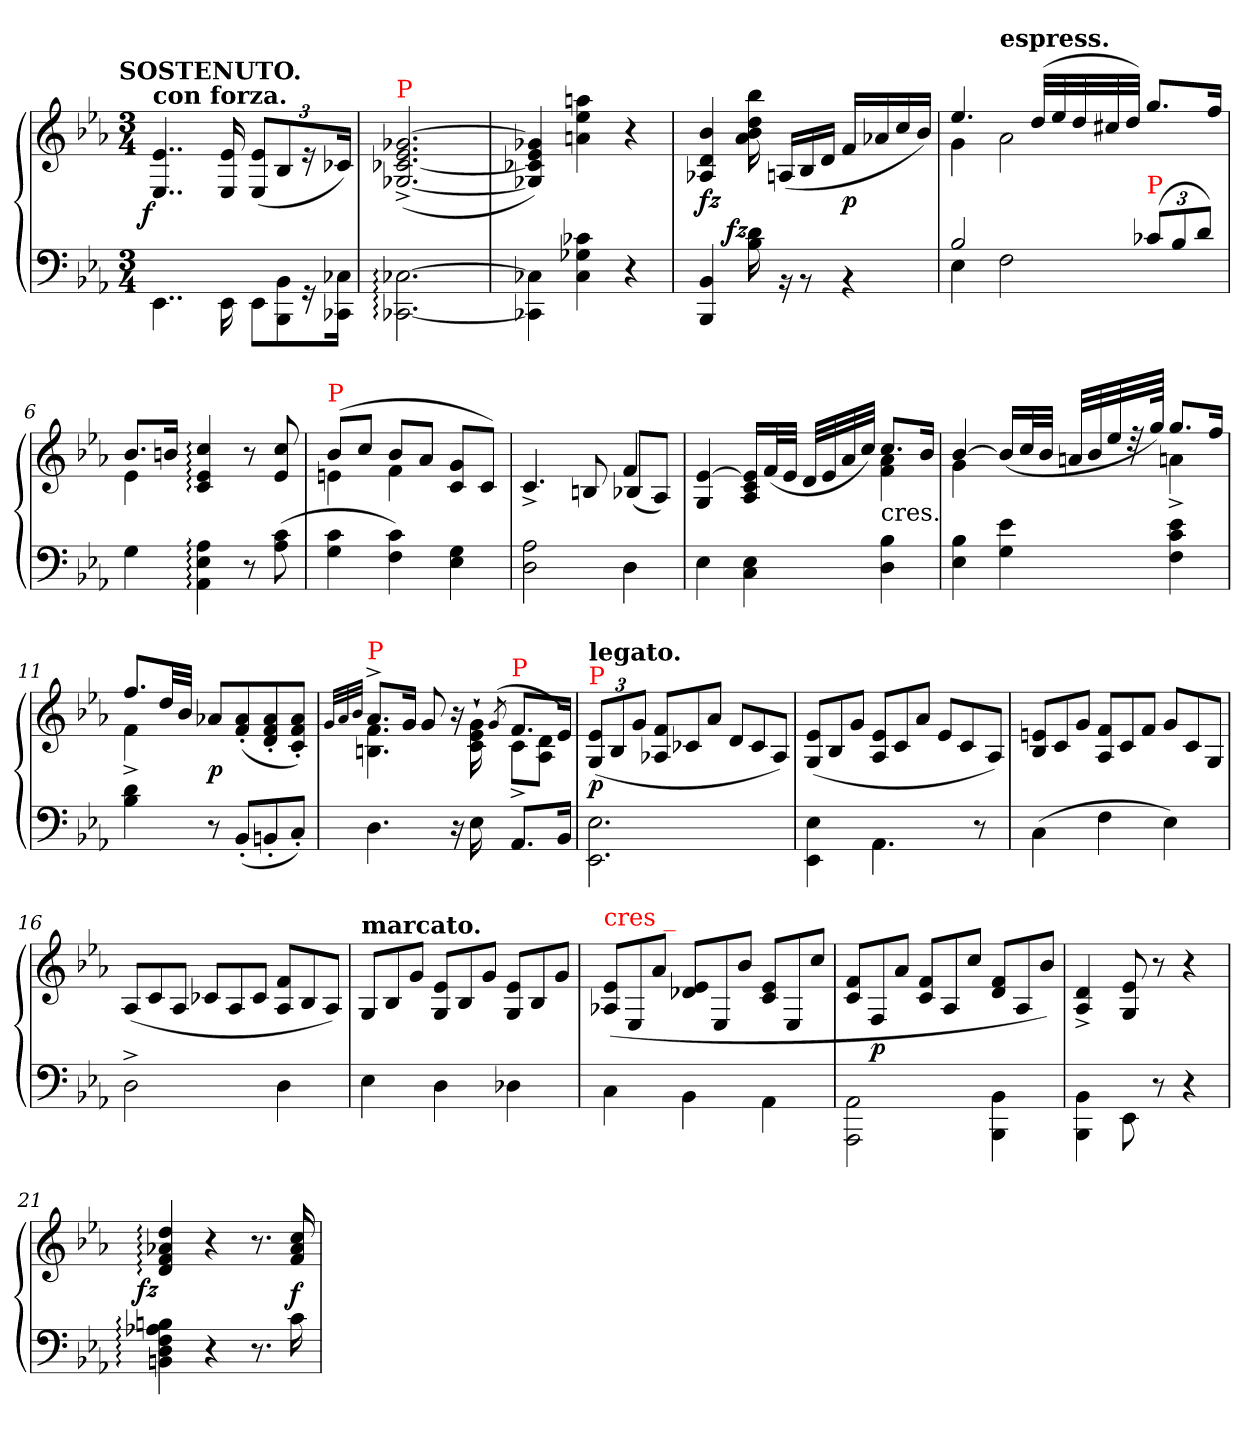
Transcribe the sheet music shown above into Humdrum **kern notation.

**kern	**kern	**dynam
*part1	*part1	*part1
*staff2	*staff1	*staff1/2
*clefF4	*clefG2	*
*k[b-e-a-]	*k[b-e-a-]	*
*c:	*c:	*
!!LO:TX:omd:t=SOSTENUTO.
*M3/4	*M3/4	*
=1	=1	=1
!	!LO:TX:a:B:t=con forza.	!
!	!	!LO:DY:rj
4..EE-\	4..e-/ 4..E-/	f
16EE-\	16e-/ 16E-/	.
*Xtuplet	*Xbrackettup	*
12EE-\L	(>12e-/ 12E-/L	.
12BB-\ 12BBB-\	12B-/	.
24rGG	24re	.
24C-X\ 24CC-X\Jk	24c-XJk)	.
=2	=2	=2
!	!LO:TX:a:color=red:t=P	!
[2.C-X:\ [2.CC-X:\	(>[2.g-X^> 2.e-^> [2.c-X^> [2.G-X^>	.
=3	=3	=3
4C-X]\ 4CC-X]\	4g-X] 4e- 4c-X] 4G-X])	.
4c-X 4G-X 4C-	4aan 4ee- 4an	.
4r	4r	.
=4	=4	=4
4BB- 4BBB-	4b- 4d 4A-X	fz
!	!	!LO:DY:rj
16d 16B-	16bb- 16dd 16b- 16a-	fz
16rBB	(<16An/LL	.
8rBB	16B-/	.
.	16dJJ	.
4rBB	16fLL	p
.	16a-X	.
.	16cc	.
.	16b-JJ)	.
=5	=5	=5
*^	*^	*
2B-	4E-	4.ee-	4g	.
!	!	!	!LO:TX:a:B:t=espress.	!
.	2F	.	2a-	.
*	*	*Xtuplet	*	*
.	.	(<40ddLLL	.	.
.	.	40ee-	.	.
.	.	40dd	.	.
.	.	40cc#X	.	.
.	.	40ddJJJ)	.	.
*tuplet	*	*	*	*
*Xbrackettup	*	*	*	*
!LO:TX:a:color=red:t=P	!	!	!	!
(<12c-XL	.	8.ggL	.	.
12B-	.	.	.	.
12dJ)	.	.	.	.
.	.	16ffJk	.	.
*v	*v	*	*	*
=6	=6	=6	=6
4G	8.b-L	4e-	.
.	16bnJk	.	.
4A-: 4E-: 4AA-:	4cc: 4e-: 4c:	2ryy	.
8r	8r	.	.
(8c 8A-	8cc 8e-	.	.
=7	=7	=7	=7
!	!LO:TX:a:color=red:t=P	!	!
4c 4G	(>8b-L	4en	.
.	8ccJ	.	.
4c 4F)	8b-L	4f	.
.	8a-J	.	.
4G 4E-	8g 8cL	4ryy	.
.	8cJ)	.	.
=8	=8	=8	=8
2A- 2D	4.c^<	2ryy	.
.	8Bn	.	.
4D	4f	(<8B-XL	.
.	.	8A-/J)	.
=9	=9	=9	=9
4E-\	[4e-/ 4G/	2ryy	.
4E-\ 4C\	16e-]/ 16c/ 16A-/LL	.	.
.	(<32fL	.	.
.	32e-JJJ	.	.
.	32dLLL	.	.
.	32e-	.	.
.	32a-	.	.
.	32ccJJJ)	.	.
!	!LO:TX:c:t=cres.	!	!
4B- 4D	8.ccL	4a- 4f	.
.	16b-Jk	.	.
=10	=10	=10	=10
4B- 4E-	[4b-	4g	.
4e- 4G	(<16b-/LL]	4ryy	.
.	32cc/L	.	.
.	32b-/JJJ	.	.
.	32an/LLL	.	.
.	32b-/	.	.
.	32ee-/	.	.
!	!LO:N:vis=32	!	!
.	64rdd	.	.
.	64gg/JJJk)	.	.
4e- 4c 4F	8.ggL	4an^<	.
.	16ffJk	.	.
=11	=11	=11	=11
4d 4B-	8.ffL	4f^<	.
.	32ddLL	.	.
.	32b-JJJ	.	.
8r	8a-XL	2ryy	p
(8BB-'<L	(<8a-'< 8f'<	.	.
8BBn'<	8a-'< 8f'< 8d'<	.	.
8C'<J)	8a-'< 8f'< 8c'<J)	.	.
=12	=12	=12	=12
.	32qqg/LLL	.	.
.	32qqa-/	.	.
.	32qqb-/JJJ	.	.
!	!LO:TX:a:color=red:t=P	!	!
4.D	8.a-^>L	4.f 4.Bn	.
.	16gJk	.	.
.	8g	.	.
16r	16r	16ryy	.
16E-	16ryy	16g`>\ 16e-`>\ 16c`>\	.
.	(>8qg/	.	.
!	!LO:TX:a:color=red:t=P	!	!
8.AA-L	8.fL	8c^<L	.
.	.	8d 8A-J	.
16BB-Jk	16e-Jk)	.	.
*	*v	*v	*
=13	=13	=13
*	*tuplet	*
!	!LO:TX:a:color=red:t=P	!
!	!LO:TX:a:B:t=legato.	!
2.E-\ 2.EE-\	(>12e-/ 12G/L	p
.	12B-	.
.	12gJ	.
*	*Xtuplet	*
.	12f 12A-XL	.
.	12c-X	.
.	12a-J	.
.	12dL	.
.	12c-	.
.	12A-J)	.
=14	=14	=14
4E-\ 4EE-\	(>12e-/ 12G/L	.
.	12B-	.
.	12gJ	.
4.AA-\	12e- 12A-L	.
.	12c	.
.	12a-J	.
.	12e-L	.
.	12c	.
8r	.	.
.	12A-J)	.
=15	=15	=15
(>4C\	12en 12B-L	.
.	12c	.
.	12gJ	.
4F	12f 12A-L	.
.	12c	.
.	12fJ	.
4E-)	12gL	.
.	12c	.
.	12GJ	.
=16	=16	=16
2D^>	(<12A-L	.
.	12c	.
.	12A-J	.
.	12c-XL	.
.	12A-	.
.	12c-J	.
4D	12f 12A-L	.
.	12B-	.
.	12A-J)	.
=17	=17	=17
!	!LO:TX:a:B:t=marcato.	!
4E-	12GL	.
.	12B-	.
.	12gJ	.
4D	12e- 12GL	.
.	12B-	.
.	12gJ	.
4D-X	12e- 12GL	.
.	12B-	.
.	12gJ	.
=18	=18	=18
!	!LO:TX:a:color=red:t=cres _	!
4C\	(>12e- 12A-XL	.
.	12E-/	.
.	12a-J	.
4BB-\	12e- 12d-XL	.
.	12E-/	.
.	12b-J	.
4AA-\	12e- 12cL	.
.	12E-/	.
.	12ccJ	.
=19	=19	=19
2AA-\ 2AAA-\	12f 12cL	.
.	12F/	p
.	12a-J	.
.	12f 12cL	.
.	12A-/	.
.	12ccJ	.
4BB-\ 4BBB-\	12f 12dL	.
.	12A-/	.
.	12b-J)	.
=20	=20	=20
4BB-\ 4BBB-\	4d^</ 4A-^</	.
8EE-\	8e-/ 8G/	.
8r	8r	.
4r	4r	.
=21	=21	=21
!	!	!LO:DY:rj
4Bn: 4A-X: 4F: 4D: 4BBn:	4dd: 4a-X: 4f: 4d:	fz
4r	4r	.
8.r	8.r	.
16c	16cc 16a- 16f	f
=	=	=
*-	*-	*-
